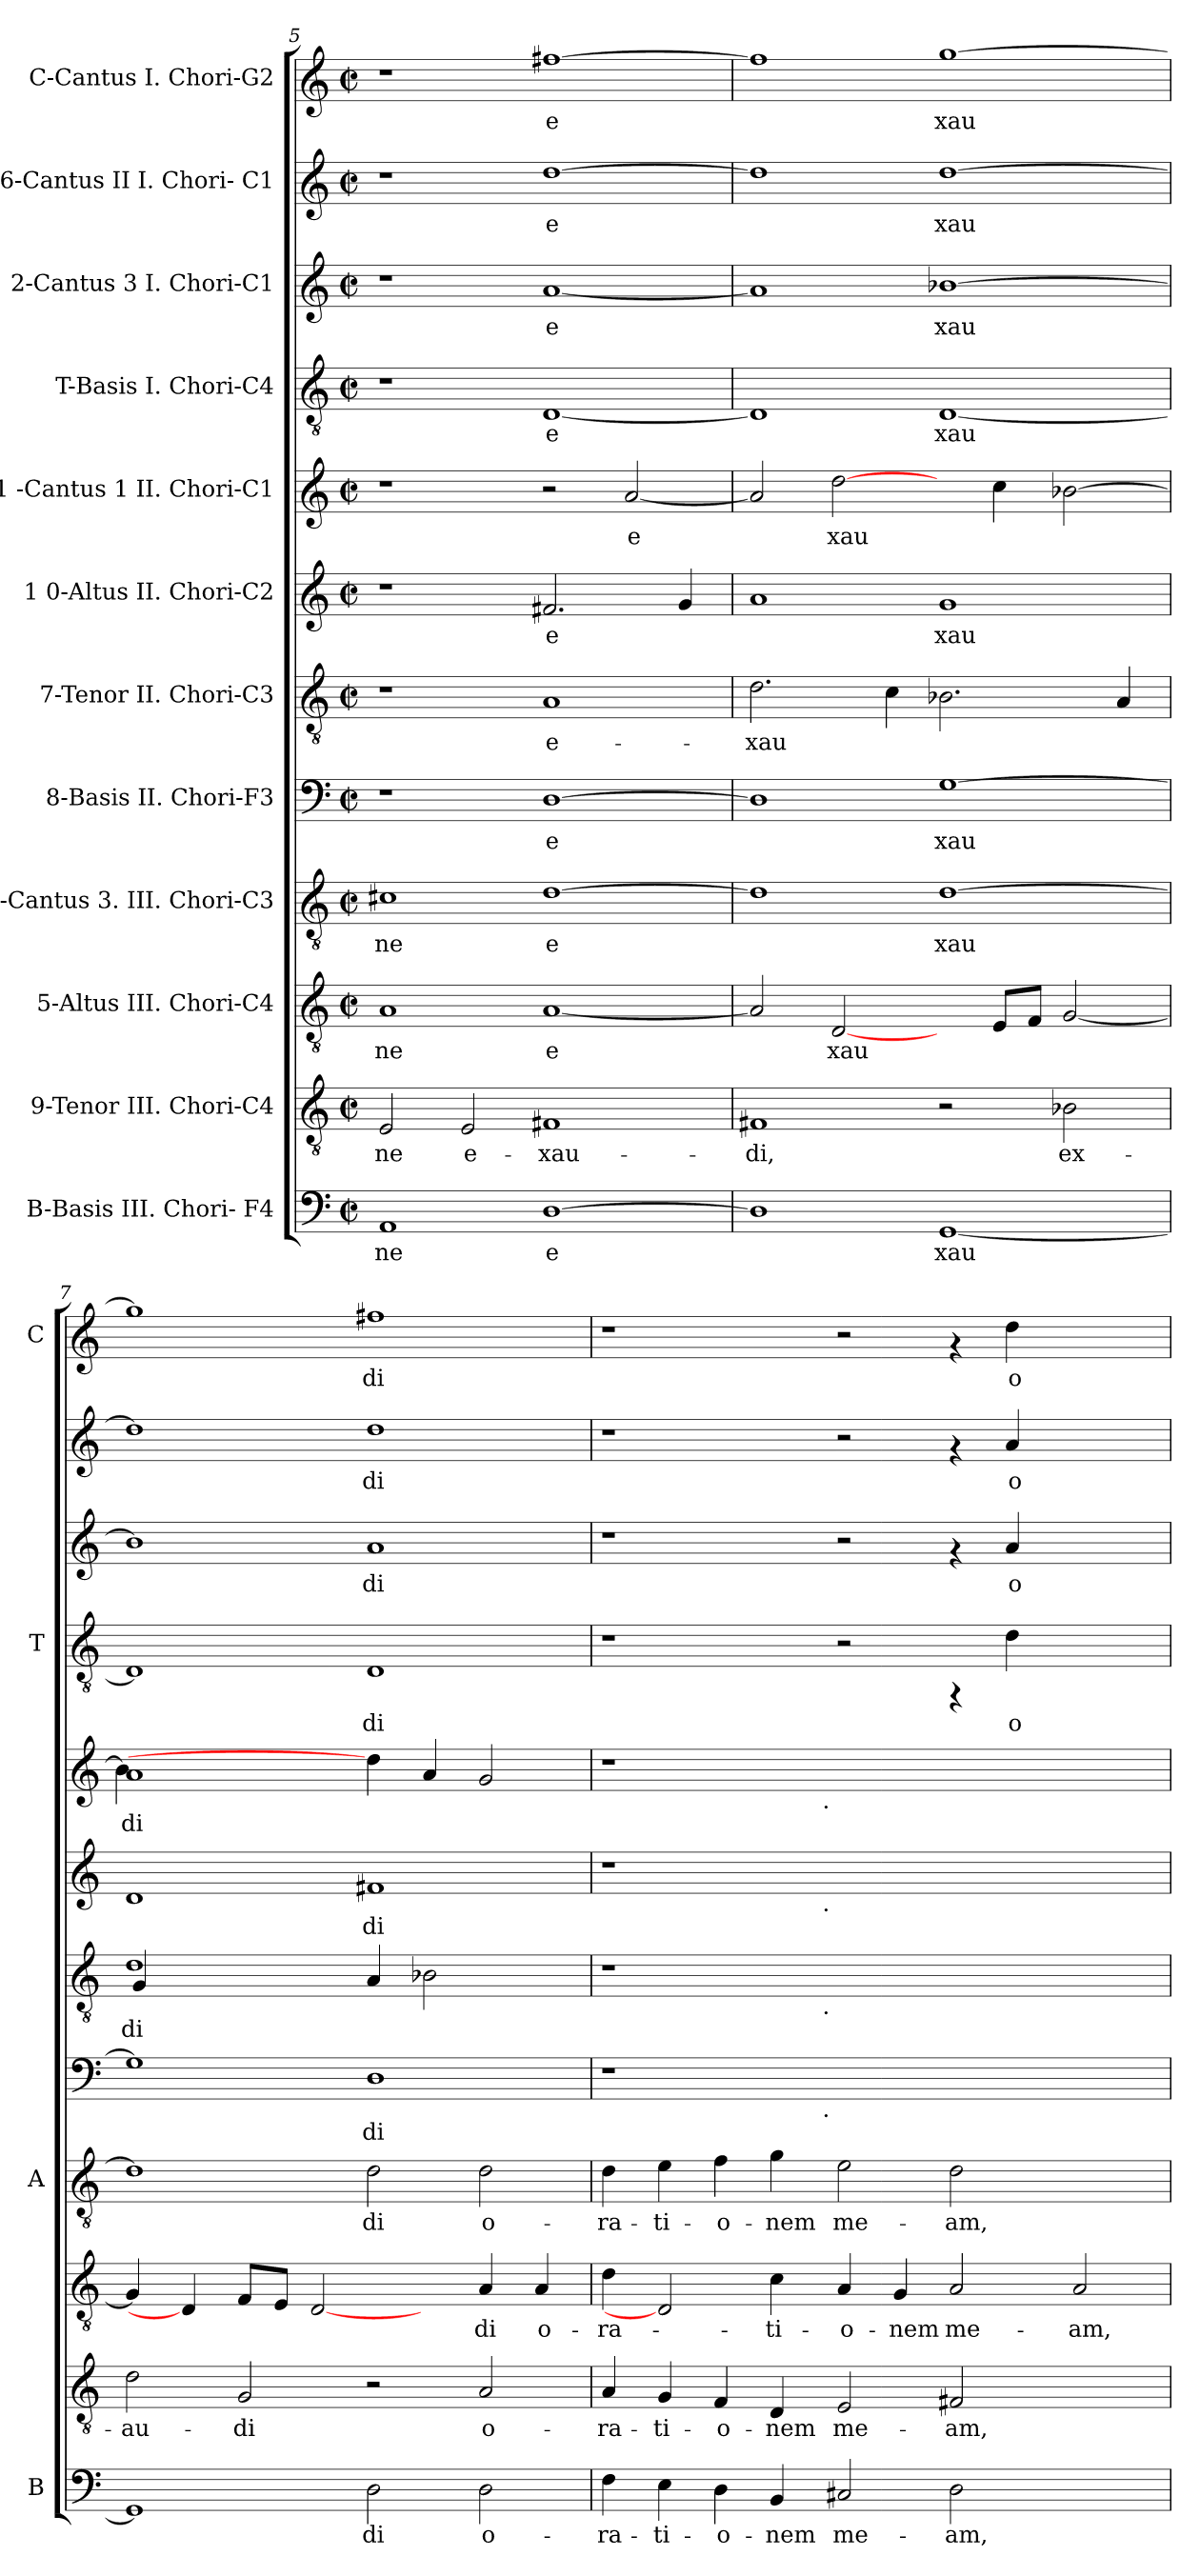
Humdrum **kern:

**kern	**text	**kern	**text	**kern	**text	**kern	**text	**kern	**text	**kern	**text	**kern	**text	**kern	**text	**kern	**text	**kern	**text	**kern	**text	**kern	**text
*part12	*part12	*part11	*part11	*part10	*part10	*part9	*part9	*part8	*part8	*part7	*part7	*part6	*part6	*part5	*part5	*part4	*part4	*part3	*part3	*part2	*part2	*part1	*part1
*staff12	*staff12	*staff11	*staff11	*staff10	*staff10	*staff9	*staff9	*staff8	*staff8	*staff7	*staff7	*staff6	*staff6	*staff5	*staff5	*staff4	*staff4	*staff3	*staff3	*staff2	*staff2	*staff1	*staff1
*I"B-Basis  III. Chori- F4	*	*I"9-Tenor  III. Chori-C4	*	*I"5-Altus  III. Chori-C4	*	*I"A-Cantus 3.  III. Chori-C3	*	*I"8-Basis  II. Chori-F3	*	*I"7-Tenor  II. Chori-C3	*	*I"1 0-Altus  II. Chori-C2	*	*I"11 -Cantus 1  II. Chori-C1	*	*I"T-Basis  I. Chori-C4	*	*I"1 2-Cantus 3  I. Chori-C1	*	*I"6-Cantus II  I. Chori- C1	*	*I"C-Cantus  I. Chori-G2	*
*I'B	*	*	*	*	*	*I'A	*	*	*	*	*	*	*	*	*	*I'T	*	*	*	*	*	*I'C	*
*clefF4	*	*clefGv2	*	*clefGv2	*	*clefGv2	*	*clefF4	*	*clefGv2	*	*clefG2	*	*clefG2	*	*clefGv2	*	*clefG2	*	*clefG2	*	*clefG2	*
*k[]	*	*k[]	*	*k[]	*	*k[]	*	*k[]	*	*k[]	*	*k[]	*	*k[]	*	*k[]	*	*k[]	*	*k[]	*	*k[]	*
*C:	*	*C:	*	*C:	*	*C:	*	*C:	*	*C:	*	*C:	*	*C:	*	*C:	*	*C:	*	*C:	*	*C:	*
*M2/2	*	*M2/2	*	*M2/2	*	*M2/2	*	*M2/2	*	*M2/2	*	*M2/2	*	*M2/2	*	*M2/2	*	*M2/2	*	*M2/2	*	*M2/2	*
*met(c|)	*	*met(c|)	*	*met(c|)	*	*met(c|)	*	*met(c|)	*	*met(c|)	*	*met(c|)	*	*met(c|)	*	*met(c|)	*	*met(c|)	*	*met(c|)	*	*met(c|)	*
=5	=5	=5	=5	=5	=5	=5	=5	=5	=5	=5	=5	=5	=5	=5	=5	=5	=5	=5	=5	=5	=5	=5	=5
!	!LO:LY:b:cj	!	!LO:LY:b:cj	!	!LO:LY:b:cj	!	!LO:LY:b:cj	!	!	!	!	!	!	!	!	!	!	!	!	!	!	!	!
1AA	-ne	2E/	-ne	1A	-ne	1c#X	-ne	1r	.	1r	.	1r	.	1r	.	1r	.	1r	.	1r	.	1r	.
!	!	!	!LO:LY:b:cj	!	!	!	!	!	!	!	!	!	!	!	!	!	!	!	!	!	!	!	!
.	.	2E/	e-	.	.	.	.	.	.	.	.	.	.	.	.	.	.	.	.	.	.	.	.
!	!LO:LY:b:cj	!	!LO:LY:b:cj	!	!LO:LY:b:cj	!	!LO:LY:b:cj	!	!LO:LY:b:cj	!	!LO:LY:b:cj	!	!LO:LY:b:cj	!	!	!	!LO:LY:b:cj	!	!LO:LY:b:cj	!	!LO:LY:b:cj	!	!LO:LY:b:cj
[>1D	e-	1F#X	-xau-	[<1A	e-	[>1d	e-	[>1D	e-	1A	e-	2.f#X/	e-	2r	.	[<1D	e-	[<1a	e-	[>1dd	e-	[>1ff#X	e-
!	!	!	!	!	!	!	!	!	!	!	!	!	!	!	!LO:LY:b:cj	!	!	!	!	!	!	!	!
.	.	.	.	.	.	.	.	.	.	.	.	.	.	[<2a/	e-	.	.	.	.	.	.	.	.
!	!	!	!	!	!	!	!	!	!	!	!	!	!LO:LY:b:cj	!	!	!	!	!	!	!	!	!	!
.	.	.	.	.	.	.	.	.	.	.	.	4g/	--	.	.	.	.	.	.	.	.	.	.
=6	=6	=6	=6	=6	=6	=6	=6	=6	=6	=6	=6	=6	=6	=6	=6	=6	=6	=6	=6	=6	=6	=6	=6
!	!LO:LY:b:cj	!	!LO:LY:b:cj	!	!LO:LY:b:cj	!	!LO:LY:b:cj	!	!LO:LY:b:cj	!	!LO:LY:b:cj	!	!LO:LY:b:cj	!	!LO:LY:b:cj	!	!LO:LY:b:cj	!	!LO:LY:b:cj	!	!LO:LY:b:cj	!	!LO:LY:b:cj
1D]	--	1F#X	-di,	2A/]	--	1d]	--	1D]	--	2.d\	-xau-	1a	--	2a/]	--	1D]	--	1a]	--	1dd]	--	1ff#]	--
!	!	!	!	!	!LO:LY:b:cj	!	!	!	!	!	!	!	!	!	!LO:LY:b:cj	!	!	!	!	!	!	!	!
.	.	.	.	[2D/	-xau-	.	.	.	.	.	.	.	.	[2dd\	-xau-	.	.	.	.	.	.	.	.
!	!	!	!	!	!	!	!	!	!	!	!LO:LY:b:cj	!	!	!	!	!	!	!	!	!	!	!	!
.	.	.	.	.	.	.	.	.	.	4c\	--	.	.	.	.	.	.	.	.	.	.	.	.
!	!LO:LY:b:cj	!	!	!	!	!	!LO:LY:b:cj	!	!LO:LY:b:cj	!	!LO:LY:b:cj	!	!LO:LY:b:cj	!	!	!	!LO:LY:b:cj	!	!LO:LY:b:cj	!	!LO:LY:b:cj	!	!LO:LY:b:cj
[<1GG	-xau-	2r	.	4ryy	.	[>1d	-xau-	[>1G	-xau-	2.B-X\	--	1g	-xau-	4ryy	.	[<1D	-xau-	[>1b-X	-xau-	[>1dd	-xau-	[>1gg	-xau-
!	!	!	!	!	!LO:LY:b:cj	!	!	!	!	!	!	!	!	!	!LO:LY:b:cj	!	!	!	!	!	!	!	!
.	.	.	.	8E/L	--	.	.	.	.	.	.	.	.	4cc\	--	.	.	.	.	.	.	.	.
!	!	!	!	!	!LO:LY:b:cj	!	!	!	!	!	!	!	!	!	!	!	!	!	!	!	!	!	!
.	.	.	.	8F/J	--	.	.	.	.	.	.	.	.	.	.	.	.	.	.	.	.	.	.
!	!	!	!LO:LY:b:cj	!	!LO:LY:b:cj	!	!	!	!	!	!	!	!	!	!LO:LY:b:cj	!	!	!	!	!	!	!	!
.	.	2B-X\	ex-	[<2G/	--	.	.	.	.	.	.	.	.	[>2b-X\	--	.	.	.	.	.	.	.	.
!	!	!	!	!	!	!	!	!	!	!	!LO:LY:b:cj	!	!	!	!	!	!	!	!	!	!	!	!
.	.	.	.	.	.	.	.	.	.	4A/	--	.	.	.	.	.	.	.	.	.	.	.	.
!!LO:PB:g=z
=7	=7	=7	=7	=7	=7	=7	=7	=7	=7	=7	=7	=7	=7	=7	=7	=7	=7	=7	=7	=7	=7	=7	=7
!	!LO:LY:b:cj	!	!LO:LY:b:cj	!	!LO:LY:b:cj	!	!LO:LY:b:cj	!	!LO:LY:b:cj	!	!LO:LY:b:cj	!	!LO:LY:b:cj	!	!LO:LY:b:cj	!	!LO:LY:b:cj	!	!LO:LY:b:cj	!	!LO:LY:b:cj	!	!LO:LY:b:cj
*	*	*	*	*	*	*	*	*	*	*^	*	*	*	*^	*	*	*	*	*	*	*	*	*
1GG]	--	2d\	-au-	4G/]	--	1d]	--	1G]	--	1d	4G/	-di	1d	--	1a	4b-\]	-di	1D]	--	1b-]	--	1dd]	--	1gg]	--
.	.	.	.	4D/]	.	.	.	.	.	.	4ryy	.	.	.	.	1..ryy	.	.	.	.	.	.	.	.	.
!	!	!	!LO:LY:b:cj	!	!LO:LY:b:cj	!	!	!	!	!	!	!	!	!	!	!	!	!	!	!	!	!	!	!	!
.	.	2G/	-di	8F/L	--	.	.	.	.	.	1.ryy	.	.	.	.	.	.	.	.	.	.	.	.	.	.
!	!	!	!	!	!LO:LY:b:cj	!	!	!	!	!	!	!	!	!	!	!	!	!	!	!	!	!	!	!	!
.	.	.	.	8E/J	--	.	.	.	.	.	.	.	.	.	.	.	.	.	.	.	.	.	.	.	.
!	!	!	!	!	!LO:LY:b:cj	!	!	!	!	!	!	!	!	!	!	!	!	!	!	!	!	!	!	!	!
.	.	.	.	[2D	--	.	.	.	.	.	.	.	.	.	.	.	.	.	.	.	.	.	.	.	.
!	!LO:LY:b:cj	!	!	!	!	!	!LO:LY:b:cj	!	!LO:LY:b:cj	!	!	!LO:LY:b:cj	!	!LO:LY:b:cj	!	!	!	!	!LO:LY:b:cj	!	!LO:LY:b:cj	!	!LO:LY:b:cj	!	!LO:LY:b:cj
2D\	-di	2r	.	.	.	2d\	-di	1D	-di	4A/	.	.	1f#X	-di	4dd\]	.	.	1D	-di	1a	-di	1dd	-di	1ff#X	-di
!	!	!	!	!	!	!	!	!	!	!	!	!LO:LY:b:cj	!	!	!	!	!LO:LY:b:cj	!	!	!	!	!	!	!	!
.	.	.	.	4ryy	.	.	.	.	.	2B-X\	.	.	.	.	4a/	.	.	.	.	.	.	.	.	.	.
!	!LO:LY:b:cj	!	!LO:LY:b:cj	!	!LO:LY:b:cj	!	!LO:LY:b:cj	!	!	!	!	!	!	!	!	!	!LO:LY:b:cj	!	!	!	!	!	!	!	!
2D\	o-	2A/	o-	4A/	-di	2d\	o-	.	.	.	.	.	.	.	2g/	.	.	.	.	.	.	.	.	.	.
!	!	!	!	!	!LO:LY:b:cj	!	!	!	!	!	!	!	!	!	!	!	!	!	!	!	!	!	!	!	!
.	.	.	.	4A/	o-	.	.	.	.	4ryy	.	.	.	.	.	.	.	.	.	.	.	.	.	.	.
=8	=8	=8	=8	=8	=8	=8	=8	=8	=8	=8	=8	=8	=8	=8	=8	=8	=8	=8	=8	=8	=8	=8	=8	=8	=8
!	!LO:LY:b:cj	!	!LO:LY:b:cj	!	!LO:LY:b:cj	!	!LO:LY:b:cj	!	!	!	!	!	!	!	!	!	!	!	!	!	!	!	!	!	!
*	*	*	*	*	*	*	*	*^	*	*	*	*	*^	*	*	*	*	*	*	*	*	*	*	*	*
4F\	-ra-	4A/	-ra-	4d\	-ra-	4d\	-ra-	1r	2ryy	.	1r	2ryy	.	1r	2ryy	.	1r	2ryy	.	1r	.	1r	.	1r	.	1r	.
!	!LO:LY:b:cj	!	!LO:LY:b:cj	!	!	!	!LO:LY:b:cj	!	!	!	!	!	!	!	!	!	!	!	!	!	!	!	!	!	!	!	!
4E\	-ti-	4G/	-ti-	2D]	.	4e\	-ti-	.	.	.	.	.	.	.	.	.	.	.	.	.	.	.	.	.	.	.	.
!	!LO:LY:b:cj	!	!LO:LY:b:cj	!	!	!	!LO:LY:b:cj	!	!	!	!	!	!	!	!	!	!	!	!	!	!	!	!	!	!	!	!
4D\	-o-	4F/	-o-	.	.	4f\	-o-	.	4...ryy	.	.	4...ryy	.	.	4...ryy	.	.	4...ryy	.	.	.	.	.	.	.	.	.
!	!LO:LY:b:cj	!	!LO:LY:b:cj	!	!LO:LY:b:cj	!	!LO:LY:b:cj	!	!	!	!	!	!	!	!	!	!	!	!	!	!	!	!	!	!	!	!
4BB/	-nem	4D/	-nem	4c\	-ti-	4g\	-nem	.	.	.	.	.	.	.	.	.	.	.	.	.	.	.	.	.	.	.	.
!	!	!	!	!	!	!	!	!	!	!	!	!	!	!	!	!	!	!LO:TX:b:t=.	!	!	!	!	!	!	!	!	!
!	!	!	!	!	!	!	!	!	!	!	!	!	!	!	!LO:TX:b:t=.	!	!	!	!	!	!	!	!	!	!	!	!
!	!	!	!	!	!	!	!	!	!	!	!	!LO:TX:b:t=.	!	!	!	!	!	!	!	!	!	!	!	!	!	!	!
!	!	!	!	!	!	!	!	!	!LO:TX:b:t=.	!	!	!	!	!	!	!	!	!	!	!	!	!	!	!	!	!	!
.	.	.	.	.	.	.	.	.	1ryy	.	.	1ryy	.	.	1ryy	.	.	1ryy	.	.	.	.	.	.	.	.	.
!	!LO:LY:b:cj	!	!LO:LY:b:cj	!	!LO:LY:b:cj	!	!LO:LY:b:cj	!	!	!	!	!	!	!	!	!	!	!	!	!	!	!	!	!	!	!	!
2C#X/	me-	2E/	me-	4A/	-o-	2e\	me-	1.ryy	.	.	1.ryy	.	.	1.ryy	.	.	1.ryy	.	.	2r	.	2r	.	2r	.	2r	.
!	!	!	!	!	!LO:LY:b:cj	!	!	!	!	!	!	!	!	!	!	!	!	!	!	!	!	!	!	!	!	!	!
.	.	.	.	4G/	-nem	.	.	.	.	.	.	.	.	.	.	.	.	.	.	.	.	.	.	.	.	.	.
!	!LO:LY:b:cj	!	!LO:LY:b:cj	!	!LO:LY:b:cj	!	!LO:LY:b:cj	!	!	!	!	!	!	!	!	!	!	!	!	!	!	!	!	!	!	!	!
2D\	-am,	2F#X/	-am,	2A/	me-	2d\	-am,	.	.	.	.	.	.	.	.	.	.	.	.	4rFF	.	4rf	.	4rf	.	4rf	.
!	!	!	!	!	!	!	!	!	!	!	!	!	!	!	!	!	!	!	!	!	!LO:LY:b:cj	!	!LO:LY:b:cj	!	!LO:LY:b:cj	!	!LO:LY:b:cj
.	.	.	.	.	.	.	.	.	.	.	.	.	.	.	.	.	.	.	.	4d\	o-	4a/	o-	4a/	o-	4dd\	o-
.	.	.	.	.	.	.	.	.	2ryy	.	.	2ryy	.	.	2ryy	.	.	2ryy	.	.	.	.	.	.	.	.	.
!	!	!	!	!	!LO:LY:b:cj	!	!	!	!	!	!	!	!	!	!	!	!	!	!	!	!	!	!	!	!	!	!
2ryy	.	2ryy	.	2A/	-am,	2ryy	.	.	.	.	.	.	.	.	.	.	.	.	.	2ryy	.	2ryy	.	2ryy	.	2ryy	.
.	.	.	.	.	.	.	.	.	32ryy	.	.	32ryy	.	.	32ryy	.	.	32ryy	.	.	.	.	.	.	.	.	.
*	*	*	*	*	*	*	*	*v	*v	*	*	*	*	*v	*v	*	*v	*v	*	*	*	*	*	*	*	*	*
*	*	*	*	*	*	*	*	*	*	*v	*v	*	*	*	*	*	*	*	*	*	*	*	*	*
=	=	=	=	=	=	=	=	=	=	=	=	=	=	=	=	=	=	=	=	=	=	=	=
*-	*-	*-	*-	*-	*-	*-	*-	*-	*-	*-	*-	*-	*-	*-	*-	*-	*-	*-	*-	*-	*-	*-	*-
